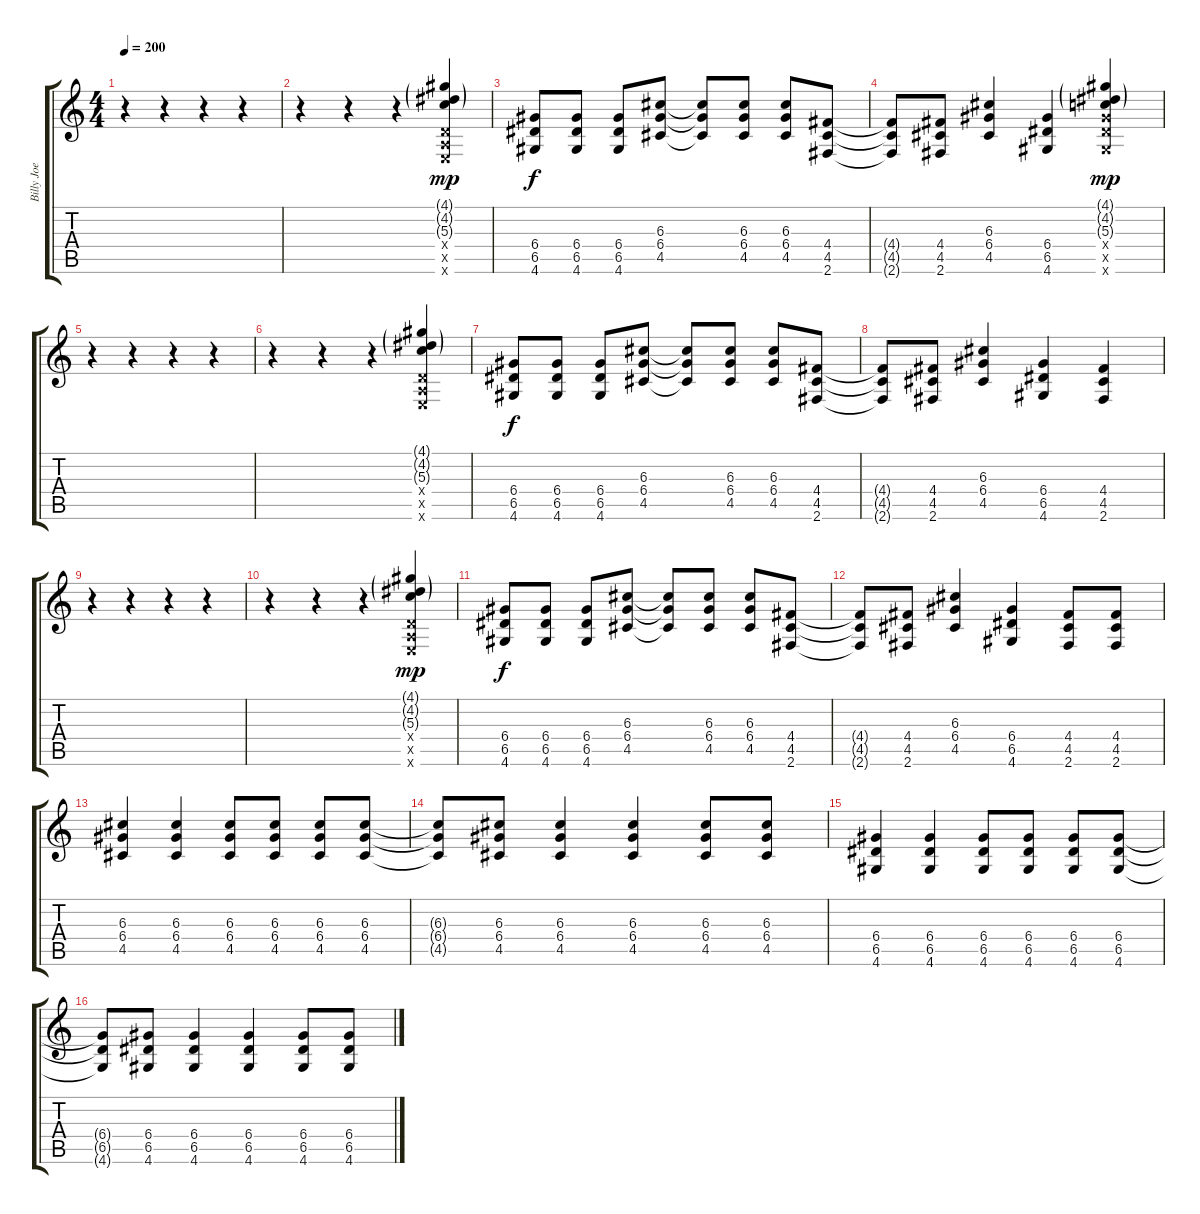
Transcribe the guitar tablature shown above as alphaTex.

\track ("Billy Joe" "Billy Joe") {instrument distortionguitar}
\staff {score tabs}
\tuning (E4 B3 G3 D3 A2 E2) {hide}
\ts (4 4)
\tempo 200
\clef g2
\ks c
r.4{dy f} r.4 r.4 r.4 |
r.4 r.4 r.4 (4.1{g} 4.2{g} 5.3{g} 0.4{x} 0.5{x} 0.6{x}).4{dy mp} |
(6.4 6.5 4.6).8{dy f} (6.4 6.5 4.6).8 (6.4 6.5 4.6).8 (6.3 6.4 4.5).8 (6.3{t} 6.4{t} 4.5{t}).8 (6.3 6.4 4.5).8 (6.3 6.4 4.5).8 (4.4 4.5 2.6).8 |
(4.4{t} 4.5{t} 2.6{t}).8 (4.4 4.5 2.6).8 (6.3 6.4 4.5).4 (6.4 6.5 4.6).4 (4.1{g} 4.2{g} 5.3{g} 6.4{x} 6.5{x} 4.6{x}).4{dy mp} |
r.4 r.4 r.4 r.4 |
r.4 r.4 r.4 (4.1{g} 4.2{g} 5.3{g} 0.4{x} 0.5{x} 0.6{x}).4 |
(6.4 6.5 4.6).8{dy f} (6.4 6.5 4.6).8 (6.4 6.5 4.6).8 (6.3 6.4 4.5).8 (6.3{t} 6.4{t} 4.5{t}).8 (6.3 6.4 4.5).8 (6.3 6.4 4.5).8 (4.4 4.5 2.6).8 |
(4.4{t} 4.5{t} 2.6{t}).8 (4.4 4.5 2.6).8 (6.3 6.4 4.5).4 (6.4 6.5 4.6).4 (4.4 4.5 2.6).4 |
r.4 r.4 r.4 r.4 |
r.4 r.4 r.4 (4.1{g} 4.2{g} 5.3{g} 0.4{x} 0.5{x} 0.6{x}).4{dy mp} |
(6.4 6.5 4.6).8{dy f} (6.4 6.5 4.6).8 (6.4 6.5 4.6).8 (6.3 6.4 4.5).8 (6.3{t} 6.4{t} 4.5{t}).8 (6.3 6.4 4.5).8 (6.3 6.4 4.5).8 (4.4 4.5 2.6).8 |
(4.4{t} 4.5{t} 2.6{t}).8 (4.4 4.5 2.6).8 (6.3 6.4 4.5).4 (6.4 6.5 4.6).4 (4.4 4.5 2.6).8 (4.4 4.5 2.6).8 |
(6.3 6.4 4.5).4 (6.3 6.4 4.5).4 (6.3 6.4 4.5).8 (6.3 6.4 4.5).8 (6.3 6.4 4.5).8 (6.3 6.4 4.5).8 |
(6.3{t} 6.4{t} 4.5{t}).8 (6.3 6.4 4.5).8 (6.3 6.4 4.5).4 (6.3 6.4 4.5).4 (6.3 6.4 4.5).8 (6.3 6.4 4.5).8 |
(6.4 6.5 4.6).4 (6.4 6.5 4.6).4 (6.4 6.5 4.6).8 (6.4 6.5 4.6).8 (6.4 6.5 4.6).8 (6.4 6.5 4.6).8 |
(6.4{t} 6.5{t} 4.6{t}).8 (6.4 6.5 4.6).8 (6.4 6.5 4.6).4 (6.4 6.5 4.6).4 (6.4 6.5 4.6).8 (6.4 6.5 4.6).8
